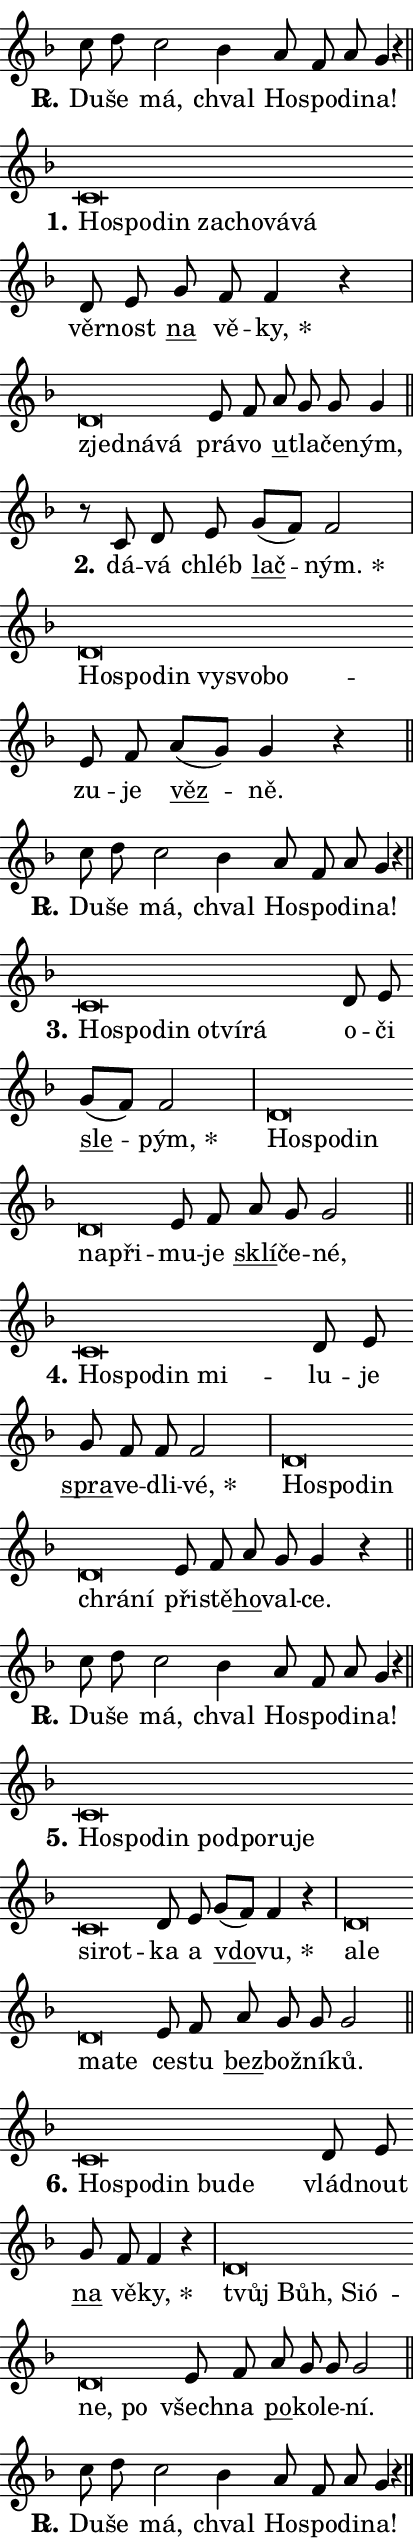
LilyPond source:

\version "2.22.1"
\header { tagline = "" }
\paper {
  indent = 0\cm
  top-margin = 0\cm
  right-margin = 0\cm
  bottom-margin = 0\cm
  left-margin = 0\cm
  paper-width = 7\cm
  page-breaking = #ly:one-page-breaking
  system-system-spacing.basic-distance = #11
  score-system-spacing.basic-distance = #11.3
  ragged-last = ##f
}


%% Author: Thomas Morley
%% https://lists.gnu.org/archive/html/lilypond-user/2020-05/msg00002.html
#(define (line-position grob)
"Returns position of @var[grob} in current system:
   @code{'start}, if at first time-step
   @code{'end}, if at last time-step
   @code{'middle} otherwise
"
  (let* ((col (ly:item-get-column grob))
         (ln (ly:grob-object col 'left-neighbor))
         (rn (ly:grob-object col 'right-neighbor))
         (col-to-check-left (if (ly:grob? ln) ln col))
         (col-to-check-right (if (ly:grob? rn) rn col))
         (break-dir-left
           (and
             (ly:grob-property col-to-check-left 'non-musical #f)
             (ly:item-break-dir col-to-check-left)))
         (break-dir-right
           (and
             (ly:grob-property col-to-check-right 'non-musical #f)
             (ly:item-break-dir col-to-check-right))))
        (cond ((eqv? 1 break-dir-left) 'start)
              ((eqv? -1 break-dir-right) 'end)
              (else 'middle))))

#(define (tranparent-at-line-position vctor)
  (lambda (grob)
  "Relying on @code{line-position} select the relevant enry from @var{vctor}.
Used to determine transparency,"
    (case (line-position grob)
      ((end) (not (vector-ref vctor 0)))
      ((middle) (not (vector-ref vctor 1)))
      ((start) (not (vector-ref vctor 2))))))

noteHeadBreakVisibility =
#(define-music-function (break-visibility)(vector?)
"Makes @code{NoteHead}s transparent relying on @var{break-visibility}"
#{
  \override NoteHead.transparent =
    #(tranparent-at-line-position break-visibility)
#})

#(define delete-ledgers-for-transparent-note-heads
  (lambda (grob)
    "Reads whether a @code{NoteHead} is transparent.
If so this @code{NoteHead} is removed from @code{'note-heads} from
@var{grob}, which is supposed to be @code{LedgerLineSpanner}.
As a result ledgers are not printed for this @code{NoteHead}"
    (let* ((nhds-array (ly:grob-object grob 'note-heads))
           (nhds-list
             (if (ly:grob-array? nhds-array)
                 (ly:grob-array->list nhds-array)
                 '()))
           ;; Relies on the transparent-property being done before
           ;; Staff.LedgerLineSpanner.after-line-breaking is executed.
           ;; This is fragile ...
           (to-keep
             (remove
               (lambda (nhd)
                 (ly:grob-property nhd 'transparent #f))
               nhds-list)))
      ;; TODO find a better method to iterate over grob-arrays, similiar
      ;; to filter/remove etc for lists
      ;; For now rebuilt from scratch
      (set! (ly:grob-object grob 'note-heads)  '())
      (for-each
        (lambda (nhd)
          (ly:pointer-group-interface::add-grob grob 'note-heads nhd))
        to-keep))))

hideNotes = {
  \noteHeadBreakVisibility #begin-of-line-visible
}
unHideNotes = {
  \noteHeadBreakVisibility #all-visible
}

% work-around for resetting accidentals
% https://lilypond.org/doc/v2.23/Documentation/notation/displaying-rhythms#unmetered-music
cadenzaMeasure = {
  \cadenzaOff
  \partial 1024 s1024
  \cadenzaOn
}

#(define-markup-command (accent layout props text) (markup?)
  "Underline accented syllable"
  (interpret-markup layout props
    #{\markup \override #'(offset . 4.3) \underline { #text }#}))

responsum = \markup \concat {
  "R" \hspace #-1.05 \path #0.1 #'((moveto 0 0.07) (lineto 0.9 0.8)) \hspace #0.05 "."
}

\layout {
    \context {
        \Staff
        \remove "Time_signature_engraver"
        \override LedgerLineSpanner.after-line-breaking = #delete-ledgers-for-transparent-note-heads
    }
    \context {
        \Voice {
            \override NoteHead.output-attributes = #'((class . "notehead"))
            \override Hairpin.height = #0.55
        }
    }
    \context {
        \Lyrics {
            \override StanzaNumber.output-attributes = #'((class . "stanzanumber"))
            \override LyricSpace.minimum-distance = #0.9
            \override LyricText.font-name = #"TeX Gyre Schola"
            \override LyricText.font-size = 1
            \override StanzaNumber.font-name = #"TeX Gyre Schola Bold"
            \override StanzaNumber.font-size = 1
        }
    }
}

% magnetic-lyrics.ily
%
%   written by
%     Jean Abou Samra <jean@abou-samra.fr>
%     Werner Lemberg <wl@gnu.org>
%
%   adapted by
%     Jiri Hon <jiri.hon@gmail.com>
%
% Version 2022-Apr-15

% https://www.mail-archive.com/lilypond-user@gnu.org/msg149350.html

#(define (Left_hyphen_pointer_engraver context)
   "Collect syllable-hyphen-syllable occurrences in lyrics and store
them in properties.  This engraver only looks to the left.  For
example, if the lyrics input is @code{foo -- bar}, it does the
following.

@itemize @bullet
@item
Set the @code{text} property of the @code{LyricHyphen} grob between
@q{foo} and @q{bar} to @code{foo}.

@item
Set the @code{left-hyphen} property of the @code{LyricText} grob with
text @q{foo} to the @code{LyricHyphen} grob between @q{foo} and
@q{bar}.
@end itemize

Use this auxiliary engraver in combination with the
@code{lyric-@/text::@/apply-@/magnetic-@/offset!} hook."
   (let ((hyphen #f)
         (text #f))
     (make-engraver
      (acknowledgers
       ((lyric-syllable-interface engraver grob source-engraver)
        (set! text grob)))
      (end-acknowledgers
       ((lyric-hyphen-interface engraver grob source-engraver)
        ;(when (not (grob::has-interface grob 'lyric-space-interface))
          (set! hyphen grob)));)
      ((stop-translation-timestep engraver)
       (when (and text hyphen)
         (ly:grob-set-object! text 'left-hyphen hyphen))
       (set! text #f)
       (set! hyphen #f)))))

#(define (lyric-text::apply-magnetic-offset! grob)
   "If the space between two syllables is less than the value in
property @code{LyricText@/.details@/.squash-threshold}, move the right
syllable to the left so that it gets concatenated with the left
syllable.

Use this function as a hook for
@code{LyricText@/.after-@/line-@/breaking} if the
@code{Left_@/hyphen_@/pointer_@/engraver} is active."
   (let ((hyphen (ly:grob-object grob 'left-hyphen #f)))
     (when hyphen
       (let ((left-text (ly:spanner-bound hyphen LEFT)))
         (when (grob::has-interface left-text 'lyric-syllable-interface)
           (let* ((common (ly:grob-common-refpoint grob left-text X))
                  (this-x-ext (ly:grob-extent grob common X))
                  (left-x-ext
                   (begin
                     ;; Trigger magnetism for left-text.
                     (ly:grob-property left-text 'after-line-breaking)
                     (ly:grob-extent left-text common X)))
                  ;; `delta` is the gap width between two syllables.
                  (delta (- (interval-start this-x-ext)
                            (interval-end left-x-ext)))
                  (details (ly:grob-property grob 'details))
                  (threshold (assoc-get 'squash-threshold details 0.2)))
             (when (< delta threshold)
               (let* (;; We have to manipulate the input text so that
                      ;; ligatures crossing syllable boundaries are not
                      ;; disabled.  For languages based on the Latin
                      ;; script this is essentially a beautification.
                      ;; However, for non-Western scripts it can be a
                      ;; necessity.
                      (lt (ly:grob-property left-text 'text))
                      (rt (ly:grob-property grob 'text))
                      (is-space (grob::has-interface hyphen 'lyric-space-interface))
                      (space (if is-space " " ""))
                      (space-markup (grob-interpret-markup grob " "))
                      (space-size (interval-length (ly:stencil-extent space-markup X)))
                      (extra-delta (if is-space space-size 0))
                      ;; Append new syllable.
                      (ltrt-space (if (and (string? lt) (string? rt))
                                (string-append lt space rt)
                                (make-concat-markup (list lt space rt))))
                      ;; Right-align `ltrt` to the right side.
                      (ltrt-space-markup (grob-interpret-markup
                               grob
                               (make-translate-markup
                                (cons (interval-length this-x-ext) 0)
                                (make-right-align-markup ltrt-space)))))
                 (begin
                   ;; Don't print `left-text`.
                   (ly:grob-set-property! left-text 'stencil #f)
                   ;; Set text and stencil (which holds all collected
                   ;; syllables so far) and shift it to the left.
                   (ly:grob-set-property! grob 'text ltrt-space)
                   (ly:grob-set-property! grob 'stencil ltrt-space-markup)
                   (ly:grob-translate-axis! grob (- (- delta extra-delta)) X))))))))))


#(define (lyric-hyphen::displace-bounds-first grob)
   ;; Make very sure this callback isn't triggered too early.
   (let ((left (ly:spanner-bound grob LEFT))
         (right (ly:spanner-bound grob RIGHT)))
     (ly:grob-property left 'after-line-breaking)
     (ly:grob-property right 'after-line-breaking)
     (ly:lyric-hyphen::print grob)))

squashThreshold = #0.4

\layout {
  \context {
    \Lyrics
    \consists #Left_hyphen_pointer_engraver
    \override LyricText.after-line-breaking =
      #lyric-text::apply-magnetic-offset!
    \override LyricHyphen.stencil = #lyric-hyphen::displace-bounds-first
    \override LyricText.details.squash-threshold = \squashThreshold
    \override LyricHyphen.minimum-distance = 0
    \override LyricHyphen.minimum-length = \squashThreshold
  }
}

squash = \override LyricText.details.squash-threshold = 9999
unSquash = \override LyricText.details.squash-threshold = \squashThreshold

left = \override LyricText.self-alignment-X = #LEFT
unLeft = \revert LyricText.self-alignment-X

starOffset = #(lambda (grob) 
                (let ((x_offset (ly:self-alignment-interface::aligned-on-x-parent grob)))
                  (if (= x_offset 0) 0 (+ x_offset 1.2))))

star = #(define-music-function (syllable)(string?)
"Append star separator at the end of a syllable"
#{
  \once \override LyricText.X-offset = #starOffset
  \lyricmode { \markup {
    #syllable
    \override #'((font-name . "TeX Gyre Schola Bold")) \hspace #0.2 \lower #0.65 \larger "*"
  } }
#})

starAccent = #(define-music-function (syllable)(string?)
"Append star separator at the end of a syllable and make accent"
#{
  \once \override LyricText.X-offset = #starOffset
  \lyricmode { \markup {
    \accent #syllable
    \override #'((font-name . "TeX Gyre Schola Bold")) \hspace #0.2 \lower #0.65 \larger "*"
  } }
#})

breath = #(define-music-function (syllable)(string?)
"Append breathing indicator at the end of a syllable"
#{
  \lyricmode { \markup { #syllable "+" } }
#})

optionalBreath = #(define-music-function (syllable)(string?)
"Append optional breathing indicator at the end of a syllable"
#{
  \lyricmode { \markup { #syllable "(+)" } }
#})


\score {
    <<
        \new Voice = "melody" { \cadenzaOn \key f \major \relative { c''8 d c2 bes4 a8 f a g4 r \cadenzaMeasure \bar "||" \break } }
        \new Lyrics \lyricsto "melody" { \lyricmode { \set stanza = \responsum
Du -- še má, chval Ho -- spo -- di -- na! } }
    >>
    \layout {}
}

\score {
    <<
        \new Voice = "melody" { \cadenzaOn \key f \major \relative { c'\breve*1/16 \hideNotes \breve*1/16 \bar "" \breve*1/16 \bar "" \breve*1/16 \bar "" \breve*1/16 \bar "" \breve*1/16 \breve*1/16 \bar "" \unHideNotes d8 e \bar "" g f f4 r \cadenzaMeasure \bar "|" d\breve*1/16 \hideNotes \breve*1/16 \breve*1/16 \bar "" \unHideNotes e8 f \bar "" a g g g4 \cadenzaMeasure \bar "||" \break } }
        \new Lyrics \lyricsto "melody" { \lyricmode { \set stanza = "1."
\left Ho -- \squash spo -- din za -- cho -- vá -- vá \unLeft \unSquash věr -- nost \markup \accent na vě -- \star ky, \left zjed -- \squash ná -- vá \unLeft \unSquash prá -- vo \markup \accent u -- tla -- če -- ným, } }
    >>
    \layout {}
}

\score {
    <<
        \new Voice = "melody" { \cadenzaOn \key f \major \relative { r8 c' d8 e \bar "" g[( f)] f2 \cadenzaMeasure \bar "|" d\breve*1/16 \hideNotes \breve*1/16 \bar "" \breve*1/16 \bar "" \breve*1/16 \bar "" \breve*1/16 \breve*1/16 \bar "" \unHideNotes e8 f \bar "" a[( g)] g4 r \cadenzaMeasure \bar "||" \break } }
        \new Lyrics \lyricsto "melody" { \lyricmode { \set stanza = "2."
dá -- vá chléb \markup \accent lač -- \star ným. \left Ho -- \squash spo -- din vy -- svo -- bo -- \unLeft \unSquash zu -- je \markup \accent věz -- ně. } }
    >>
    \layout {}
}

\score {
    <<
        \new Voice = "melody" { \cadenzaOn \key f \major \relative { c''8 d c2 bes4 a8 f a g4 r \cadenzaMeasure \bar "||" \break } }
        \new Lyrics \lyricsto "melody" { \lyricmode { \set stanza = \responsum
Du -- še má, chval Ho -- spo -- di -- na! } }
    >>
    \layout {}
}

\score {
    <<
        \new Voice = "melody" { \cadenzaOn \key f \major \relative { c'\breve*1/16 \hideNotes \breve*1/16 \bar "" \breve*1/16 \bar "" \breve*1/16 \bar "" \breve*1/16 \breve*1/16 \bar "" \unHideNotes d8 e \bar "" g[( f)] f2 \cadenzaMeasure \bar "|" d\breve*1/16 \hideNotes \breve*1/16 \bar "" \breve*1/16 \bar "" \breve*1/16 \breve*1/16 \bar "" \unHideNotes e8 f \bar "" a g g2 \cadenzaMeasure \bar "||" \break } }
        \new Lyrics \lyricsto "melody" { \lyricmode { \set stanza = "3."
\left Ho -- \squash spo -- din o -- tví -- rá \unLeft \unSquash o -- či \markup \accent sle -- \star pým, \left Ho -- \squash spo -- din na -- při -- \unLeft \unSquash mu -- je \markup \accent sklí -- če -- né, } }
    >>
    \layout {}
}

\score {
    <<
        \new Voice = "melody" { \cadenzaOn \key f \major \relative { c'\breve*1/16 \hideNotes \breve*1/16 \bar "" \breve*1/16 \breve*1/16 \bar "" \unHideNotes d8 e \bar "" g f f f2 \cadenzaMeasure \bar "|" d\breve*1/16 \hideNotes \breve*1/16 \bar "" \breve*1/16 \bar "" \breve*1/16 \breve*1/16 \bar "" \unHideNotes e8 f \bar "" a g g4 r \cadenzaMeasure \bar "||" \break } }
        \new Lyrics \lyricsto "melody" { \lyricmode { \set stanza = "4."
\left Ho -- \squash spo -- din mi -- \unLeft \unSquash lu -- je \markup \accent spra -- ve -- dli -- \star vé, \left Ho -- \squash spo -- din chrá -- ní \unLeft \unSquash při -- stě -- \markup \accent ho -- val -- ce. } }
    >>
    \layout {}
}

\score {
    <<
        \new Voice = "melody" { \cadenzaOn \key f \major \relative { c''8 d c2 bes4 a8 f a g4 r \cadenzaMeasure \bar "||" \break } }
        \new Lyrics \lyricsto "melody" { \lyricmode { \set stanza = \responsum
Du -- še má, chval Ho -- spo -- di -- na! } }
    >>
    \layout {}
}

\score {
    <<
        \new Voice = "melody" { \cadenzaOn \key f \major \relative { c'\breve*1/16 \hideNotes \breve*1/16 \bar "" \breve*1/16 \bar "" \breve*1/16 \bar "" \breve*1/16 \bar "" \breve*1/16 \bar "" \breve*1/16 \bar "" \breve*1/16 \breve*1/16 \bar "" \unHideNotes d8 e \bar "" g[( f)] f4 r \cadenzaMeasure \bar "|" d\breve*1/16 \hideNotes \breve*1/16 \bar "" \breve*1/16 \breve*1/16 \bar "" \unHideNotes e8 f \bar "" a g g g2 \cadenzaMeasure \bar "||" \break } }
        \new Lyrics \lyricsto "melody" { \lyricmode { \set stanza = "5."
\left Ho -- \squash spo -- din pod -- po -- ru -- je si -- rot -- \unLeft \unSquash ka a \markup \accent vdo -- \star vu, \left a -- \squash le ma -- te \unLeft \unSquash ce -- stu \markup \accent bez -- bož -- ní -- ků. } }
    >>
    \layout {}
}

\score {
    <<
        \new Voice = "melody" { \cadenzaOn \key f \major \relative { c'\breve*1/16 \hideNotes \breve*1/16 \bar "" \breve*1/16 \bar "" \breve*1/16 \breve*1/16 \bar "" \unHideNotes d8 e \bar "" g f f4 r \cadenzaMeasure \bar "|" d\breve*1/16 \hideNotes \breve*1/16 \bar "" \breve*1/16 \bar "" \breve*1/16 \bar "" \breve*1/16 \breve*1/16 \bar "" \unHideNotes e8 f \bar "" a g g g2 \cadenzaMeasure \bar "||" \break } }
        \new Lyrics \lyricsto "melody" { \lyricmode { \set stanza = "6."
\left Ho -- \squash spo -- din bu -- de \unLeft \unSquash vlád -- nout \markup \accent na vě -- \star ky, \left tvůj \squash Bůh, Si -- ó -- ne, po \unLeft \unSquash všech -- na \markup \accent po -- ko -- le -- ní. } }
    >>
    \layout {}
}

\score {
    <<
        \new Voice = "melody" { \cadenzaOn \key f \major \relative { c''8 d c2 bes4 a8 f a g4 r \cadenzaMeasure \bar "||" \break } \bar "|." }
        \new Lyrics \lyricsto "melody" { \lyricmode { \set stanza = \responsum
Du -- še má, chval Ho -- spo -- di -- na! } }
    >>
    \layout {}
}
